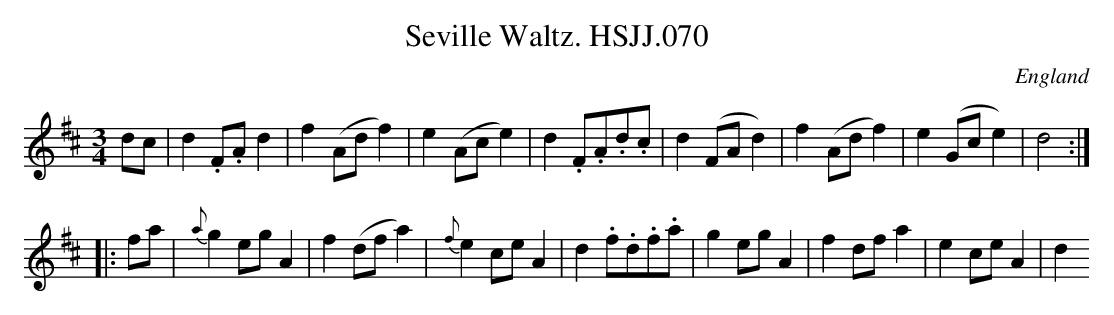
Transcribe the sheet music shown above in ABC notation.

X:1
T:Seville Waltz. HSJJ.070
M:3/4
L:1/4
O:England
K:D
d/c/|d.F/.A/d|f(A/d/f)|e(A/c/e)|d.F/.A/.d/.c/|d(F/A/d)|f(A/d/f)|e(G/c/e)
|d2:|!
|:f/a/|{a}ge/g/A|f(d/f/a)|{f}ec/e/A|d.f/.d/.f/.a/|ge/g/A|fd/f/a|ec/e/A|d
2:|]
